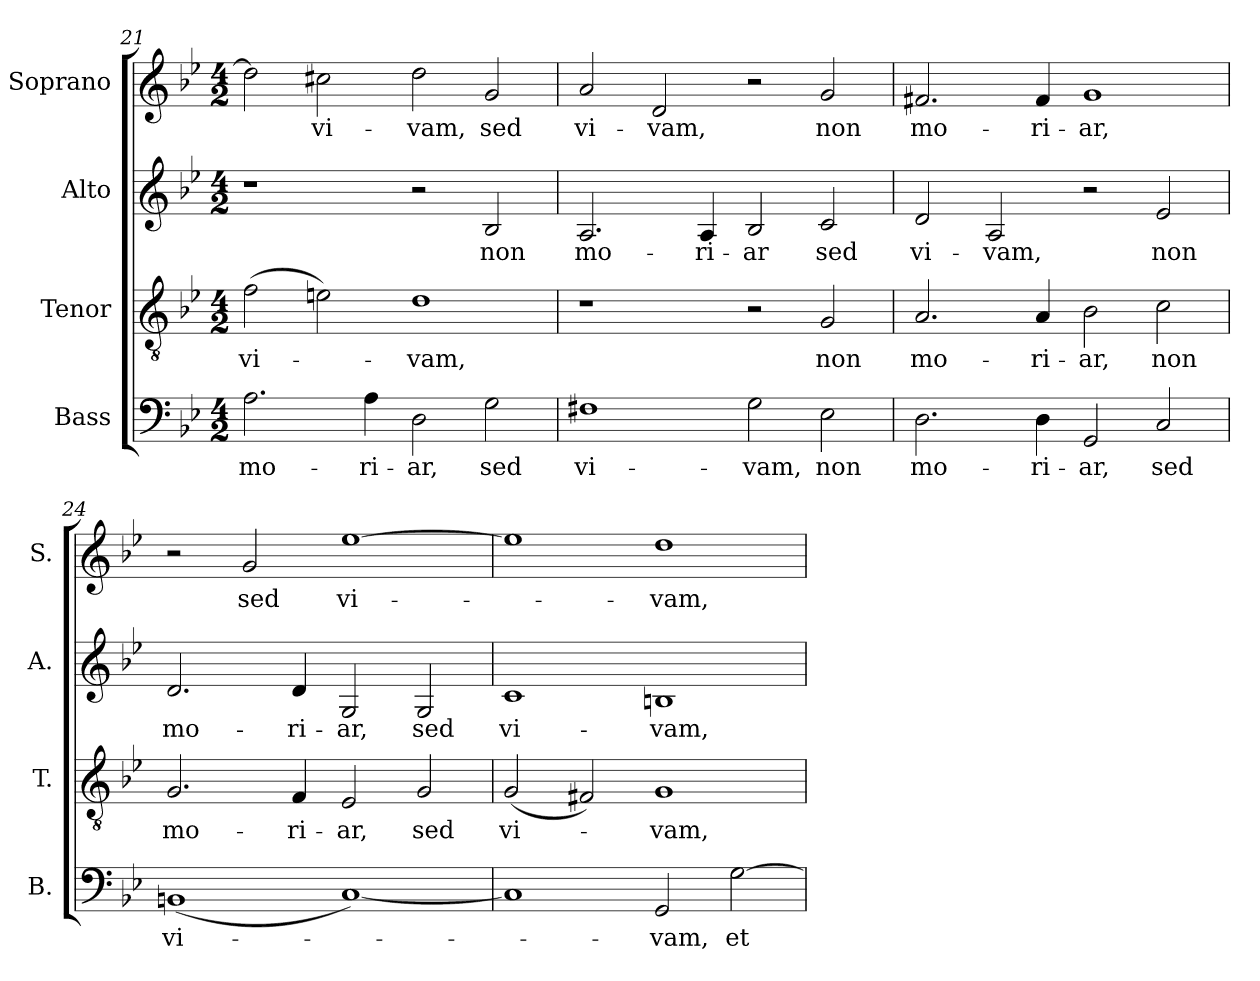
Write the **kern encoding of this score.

**kern	**text	**kern	**text	**kern	**text	**kern	**text
*part4	*part4	*part3	*part3	*part2	*part2	*part1	*part1
*staff4	*staff4	*staff3	*staff3	*staff2	*staff2	*staff1	*staff1
*I"Bass	*	*I"Tenor	*	*I"Alto	*	*I"Soprano	*
*I'B.	*	*I'T.	*	*I'A.	*	*I'S.	*
*clefF4	*	*clefGv2	*	*clefG2	*	*clefG2	*
*	*	*ITrd7c12	*	*	*	*	*
*k[b-e-]	*	*k[b-e-]	*	*k[b-e-]	*	*k[b-e-]	*
*B-:	*	*B-:	*	*B-:	*	*B-:	*
*M4/2	*	*M4/2	*	*M4/2	*	*M4/2	*
=21	=21	=21	=21	=21	=21	=21	=21
!	!LO:LY:b:color=#000000	!	!	!	!	!	!
!	!	!	!LO:LY:b:color=#000000	!	!	!	!
2.Ai\	mo-	(2Fi\	vi-	1r	.	2ddi\]	.
!	!	!	!	!	!	!	!LO:LY:b:color=#000000
.	.	2Eni\)	.	.	.	2cc#Xi\	vi-
!	!LO:LY:b:color=#000000	!	!	!	!	!	!
4Ai\	-ri-	.	.	.	.	.	.
!	!LO:LY:b:color=#000000	!	!	!	!	!	!
!	!	!	!LO:LY:b:color=#000000	!	!	!	!
!	!	!	!	!	!	!	!LO:LY:b:color=#000000
2Di\	-ar,	1Di	-vam,	2r	.	2ddi\	-vam,
!	!LO:LY:b:color=#000000	!	!	!	!	!	!
!	!	!	!	!	!LO:LY:b:color=#000000	!	!
!	!	!	!	!	!	!	!LO:LY:b:color=#000000
2Gi\	sed	.	.	2B-i/	non	2gi/	sed
!!LO:PB:g=z
=22	=22	=22	=22	=22	=22	=22	=22
!	!LO:LY:b:color=#000000	!	!	!	!	!	!
!	!	!	!	!	!LO:LY:b:color=#000000	!	!
!	!	!	!	!	!	!	!LO:LY:b:color=#000000
1F#Xi	vi-	1r	.	2.Ai/	mo-	2ai/	vi-
!	!	!	!	!	!	!	!LO:LY:b:color=#000000
.	.	.	.	.	.	2di/	-vam,
!	!	!	!	!	!LO:LY:b:color=#000000	!	!
.	.	.	.	4Ai/	-ri-	.	.
!	!LO:LY:b:color=#000000	!	!	!	!	!	!
!	!	!	!	!	!LO:LY:b:color=#000000	!	!
2Gi\	-vam,	2r	.	2B-i/	-ar	2r	.
!	!LO:LY:b:color=#000000	!	!	!	!	!	!
!	!	!	!LO:LY:b:color=#000000	!	!	!	!
!	!	!	!	!	!LO:LY:b:color=#000000	!	!
!	!	!	!	!	!	!	!LO:LY:b:color=#000000
2E-i\	non	2GGi/	non	2ci/	sed	2gi/	non
=23	=23	=23	=23	=23	=23	=23	=23
!	!LO:LY:b:color=#000000	!	!	!	!	!	!
!	!	!	!LO:LY:b:color=#000000	!	!	!	!
!	!	!	!	!	!LO:LY:b:color=#000000	!	!
!	!	!	!	!	!	!	!LO:LY:b:color=#000000
2.Di\	mo-	2.AAi/	mo-	2di/	vi-	2.f#Xi/	mo-
!	!	!	!	!	!LO:LY:b:color=#000000	!	!
.	.	.	.	2Ai/	-vam,	.	.
!	!LO:LY:b:color=#000000	!	!	!	!	!	!
!	!	!	!LO:LY:b:color=#000000	!	!	!	!
!	!	!	!	!	!	!	!LO:LY:b:color=#000000
4Di\	-ri-	4AAi/	-ri-	.	.	4f#i/	-ri-
!	!LO:LY:b:color=#000000	!	!	!	!	!	!
!	!	!	!LO:LY:b:color=#000000	!	!	!	!
!	!	!	!	!	!	!	!LO:LY:b:color=#000000
2GGi/	-ar,	2BB-i\	-ar,	2r	.	1gi	-ar,
!	!LO:LY:b:color=#000000	!	!	!	!	!	!
!	!	!	!LO:LY:b:color=#000000	!	!	!	!
!	!	!	!	!	!LO:LY:b:color=#000000	!	!
2Ci/	sed	2Ci\	non	2e-i/	non	.	.
=24	=24	=24	=24	=24	=24	=24	=24
!	!LO:LY:b:color=#000000	!	!	!	!	!	!
!	!	!	!LO:LY:b:color=#000000	!	!	!	!
!	!	!	!	!	!LO:LY:b:color=#000000	!	!
(1BBni	vi-	2.GGi/	mo-	2.di/	mo-	2r	.
!	!	!	!	!	!	!	!LO:LY:b:color=#000000
.	.	.	.	.	.	2gi/	sed
!	!	!	!LO:LY:b:color=#000000	!	!	!	!
!	!	!	!	!	!LO:LY:b:color=#000000	!	!
.	.	4FFi/	-ri-	4di/	-ri-	.	.
!	!	!	!LO:LY:b:color=#000000	!	!	!	!
!	!	!	!	!	!LO:LY:b:color=#000000	!	!
!	!	!	!	!	!	!	!LO:LY:b:color=#000000
[<1Ci)	.	2EE-i/	-ar,	2Gi/	-ar,	[>1ee-i	vi-
!	!	!	!LO:LY:b:color=#000000	!	!	!	!
!	!	!	!	!	!LO:LY:b:color=#000000	!	!
.	.	2GGi/	sed	2Gi/	sed	.	.
=25	=25	=25	=25	=25	=25	=25	=25
!	!	!	!LO:LY:b:color=#000000	!	!	!	!
!	!	!	!	!	!LO:LY:b:color=#000000	!	!
1Ci]	.	(2GGi/	vi-	1ci	vi-	1ee-i]	.
.	.	2FF#Xi/)	.	.	.	.	.
!	!LO:LY:b:color=#000000	!	!	!	!	!	!
!	!	!	!LO:LY:b:color=#000000	!	!	!	!
!	!	!	!	!	!LO:LY:b:color=#000000	!	!
!	!	!	!	!	!	!	!LO:LY:b:color=#000000
2GGi/	-vam,	1GGi	-vam,	1Bni	-vam,	1ddi	-vam,
!	!LO:LY:b:color=#000000	!	!	!	!	!	!
[>2Gi\	et	.	.	.	.	.	.
=	=	=	=	=	=	=	=
*-	*-	*-	*-	*-	*-	*-	*-
